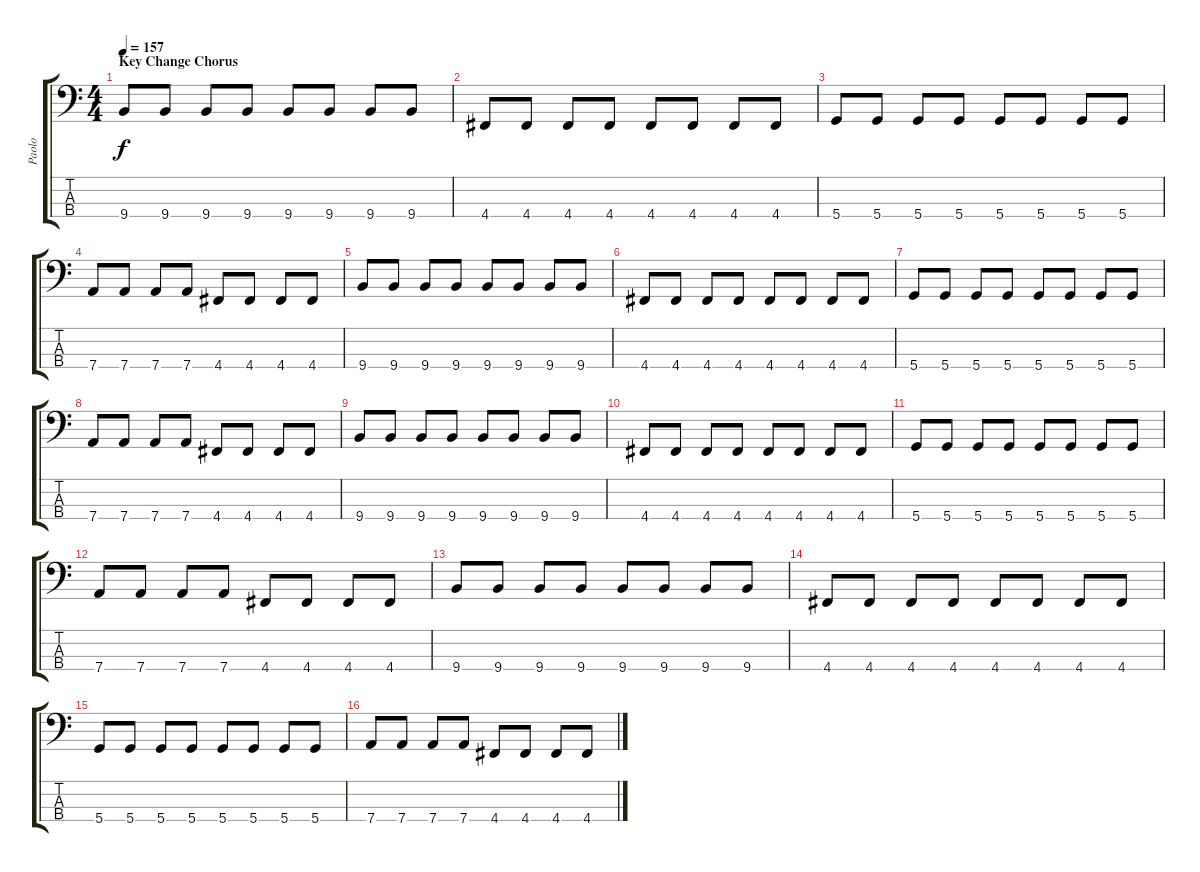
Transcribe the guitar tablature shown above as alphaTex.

\track ("Paolo" "Paolo") {instrument electricbasspick}
\staff {score tabs}
\tuning (G2 D2 A1 D1) {hide}
\ts (4 4)
\section ("" "Key Change Chorus")
\tempo 157
\clef f4
\ks c
9.4.8{dy f} 9.4.8 9.4.8 9.4.8 9.4.8 9.4.8 9.4.8 9.4.8 |
4.4.8 4.4.8 4.4.8 4.4.8 4.4.8 4.4.8 4.4.8 4.4.8 |
5.4.8 5.4.8 5.4.8 5.4.8 5.4.8 5.4.8 5.4.8 5.4.8 |
7.4.8 7.4.8 7.4.8 7.4.8 4.4.8 4.4.8 4.4.8 4.4.8 |
9.4.8 9.4.8 9.4.8 9.4.8 9.4.8 9.4.8 9.4.8 9.4.8 |
4.4.8 4.4.8 4.4.8 4.4.8 4.4.8 4.4.8 4.4.8 4.4.8 |
5.4.8 5.4.8 5.4.8 5.4.8 5.4.8 5.4.8 5.4.8 5.4.8 |
7.4.8 7.4.8 7.4.8 7.4.8 4.4.8 4.4.8 4.4.8 4.4.8 |
9.4.8 9.4.8 9.4.8 9.4.8 9.4.8 9.4.8 9.4.8 9.4.8 |
4.4.8 4.4.8 4.4.8 4.4.8 4.4.8 4.4.8 4.4.8 4.4.8 |
5.4.8 5.4.8 5.4.8 5.4.8 5.4.8 5.4.8 5.4.8 5.4.8 |
7.4.8 7.4.8 7.4.8 7.4.8 4.4.8 4.4.8 4.4.8 4.4.8 |
9.4.8 9.4.8 9.4.8 9.4.8 9.4.8 9.4.8 9.4.8 9.4.8 |
4.4.8 4.4.8 4.4.8 4.4.8 4.4.8 4.4.8 4.4.8 4.4.8 |
5.4.8 5.4.8 5.4.8 5.4.8 5.4.8 5.4.8 5.4.8 5.4.8 |
7.4.8 7.4.8 7.4.8 7.4.8 4.4.8 4.4.8 4.4.8 4.4.8
